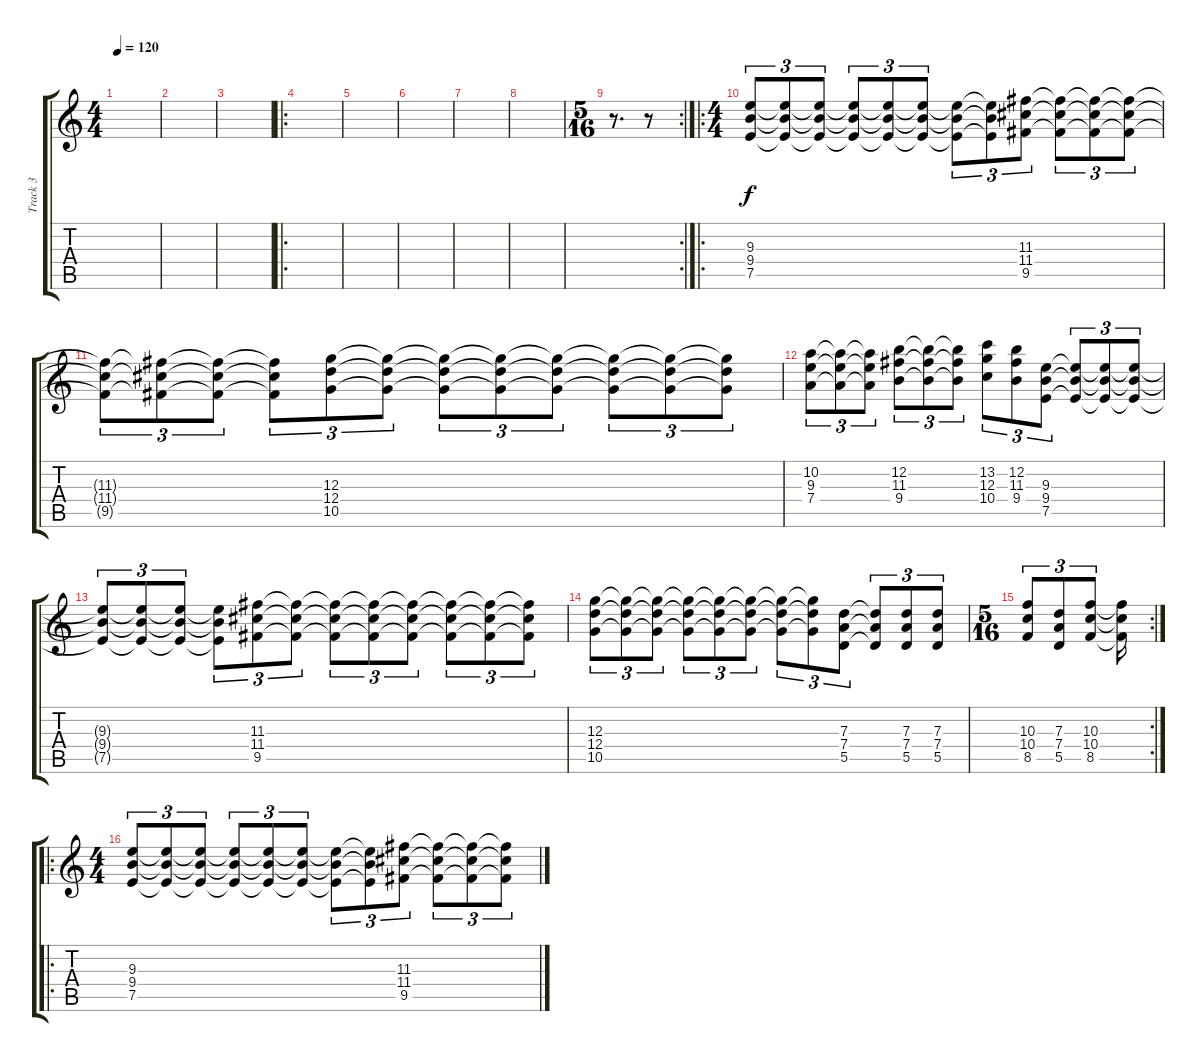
\track ("Track 3" "Track 3") {instrument distortionguitar}
\staff {score tabs}
\tuning (E4 B3 G3 D3 A2 E2) {hide}
\ts (4 4)
\tempo 120
\clef g2
\ks c
|
|
|
\ro
|
|
|
|
|
\rc 2
\ts (5 16)
r.8{d} r.8{volume 8} |
\ro
\ts (4 4)
(9.3 9.4 7.5).8{tu (3 2)} (9.3{t} 9.4{t} 7.5{t}).8{tu (3 2)} (9.3{t} 9.4{t} 7.5{t}).8{tu (3 2)} (9.3{t} 9.4{t} 7.5{t}).8{tu (3 2)} (9.3{t} 9.4{t} 7.5{t}).8{tu (3 2)} (9.3{t} 9.4{t} 7.5{t}).8{tu (3 2)} (9.3{t} 9.4{t} 7.5{t}).8{tu (3 2)} (9.3{t} 9.4{t} 7.5{t}).8{tu (3 2)} (11.3 11.4 9.5).8{tu (3 2)} (11.3{t} 11.4{t} 9.5{t}).8{tu (3 2)} (11.3{t} 11.4{t} 9.5{t}).8{tu (3 2)} (11.3{t} 11.4{t} 9.5{t}).8{tu (3 2)} |
(11.3{t} 11.4{t} 9.5{t}).8{tu (3 2)} (11.3{t} 11.4{t} 9.5{t}).8{tu (3 2)} (11.3{t} 11.4{t} 9.5{t}).8{tu (3 2)} (11.3{t} 11.4{t} 9.5{t}).8{tu (3 2)} (12.3 12.4 10.5).8{tu (3 2)} (12.3{t} 12.4{t} 10.5{t}).8{tu (3 2)} (12.3{t} 12.4{t} 10.5{t}).8{tu (3 2)} (12.3{t} 12.4{t} 10.5{t}).8{tu (3 2)} (12.3{t} 12.4{t} 10.5{t}).8{tu (3 2)} (12.3{t} 12.4{t} 10.5{t}).8{tu (3 2)} (12.3{t} 12.4{t} 10.5{t}).8{tu (3 2)} (12.3{t} 12.4{t} 10.5{t}).8{tu (3 2)} |
(10.2 9.3 7.4).8{tu (3 2)} (10.2{t} 9.3{t} 7.4{t}).8{tu (3 2)} (10.2{t} 9.3{t} 7.4{t}).8{tu (3 2)} (12.2 11.3 9.4).8{tu (3 2)} (12.2{t} 11.3{t} 9.4{t}).8{tu (3 2)} (12.2{t} 11.3{t} 9.4{t}).8{tu (3 2)} (13.2 12.3 10.4).8{tu (3 2)} (12.2 11.3 9.4).8{tu (3 2)} (9.3 9.4 7.5).8{tu (3 2)} (9.3{t} 9.4{t} 7.5{t}).8{tu (3 2)} (9.3{t} 9.4{t} 7.5{t}).8{tu (3 2)} (9.3{t} 9.4{t} 7.5{t}).8{tu (3 2)} |
(9.3{t} 9.4{t} 7.5{t}).8{tu (3 2)} (9.3{t} 9.4{t} 7.5{t}).8{tu (3 2)} (9.3{t} 9.4{t} 7.5{t}).8{tu (3 2)} (9.3{t} 9.4{t} 7.5{t}).8{tu (3 2)} (11.3 11.4 9.5).8{tu (3 2)} (11.3{t} 11.4{t} 9.5{t}).8{tu (3 2)} (11.3{t} 11.4{t} 9.5{t}).8{tu (3 2)} (11.3{t} 11.4{t} 9.5{t}).8{tu (3 2)} (11.3{t} 11.4{t} 9.5{t}).8{tu (3 2)} (11.3{t} 11.4{t} 9.5{t}).8{tu (3 2)} (11.3{t} 11.4{t} 9.5{t}).8{tu (3 2)} (11.3{t} 11.4{t} 9.5{t}).8{tu (3 2)} |
(12.3 12.4 10.5).8{tu (3 2)} (12.3{t} 12.4{t} 10.5{t}).8{tu (3 2)} (12.3{t} 12.4{t} 10.5{t}).8{tu (3 2)} (12.3{t} 12.4{t} 10.5{t}).8{tu (3 2)} (12.3{t} 12.4{t} 10.5{t}).8{tu (3 2)} (12.3{t} 12.4{t} 10.5{t}).8{tu (3 2)} (12.3{t} 12.4{t} 10.5{t}).8{tu (3 2)} (12.3{t} 12.4{t} 10.5{t}).8{tu (3 2)} (7.3 7.4 5.5).8{tu (3 2)} (7.3{t} 7.4{t} 5.5{t}).8{tu (3 2)} (7.3 7.4 5.5).8{tu (3 2)} (7.3 7.4 5.5).8{tu (3 2)} |
\rc 2
\ts (5 16)
(10.3 10.4 8.5).8{tu (3 2)} (7.3 7.4 5.5).8{tu (3 2)} (10.3 10.4 8.5).8{tu (3 2)} (10.3{t} 10.4{t} 8.5{t}).16{volume 13} |
\ro
\ts (4 4)
(9.3 9.4 7.5).8{tu (3 2)} (9.3{t} 9.4{t} 7.5{t}).8{tu (3 2)} (9.3{t} 9.4{t} 7.5{t}).8{tu (3 2)} (9.3{t} 9.4{t} 7.5{t}).8{tu (3 2)} (9.3{t} 9.4{t} 7.5{t}).8{tu (3 2)} (9.3{t} 9.4{t} 7.5{t}).8{tu (3 2)} (9.3{t} 9.4{t} 7.5{t}).8{tu (3 2)} (9.3{t} 9.4{t} 7.5{t}).8{tu (3 2)} (11.3 11.4 9.5).8{tu (3 2)} (11.3{t} 11.4{t} 9.5{t}).8{tu (3 2)} (11.3{t} 11.4{t} 9.5{t}).8{tu (3 2)} (11.3{t} 11.4{t} 9.5{t}).8{tu (3 2)}
